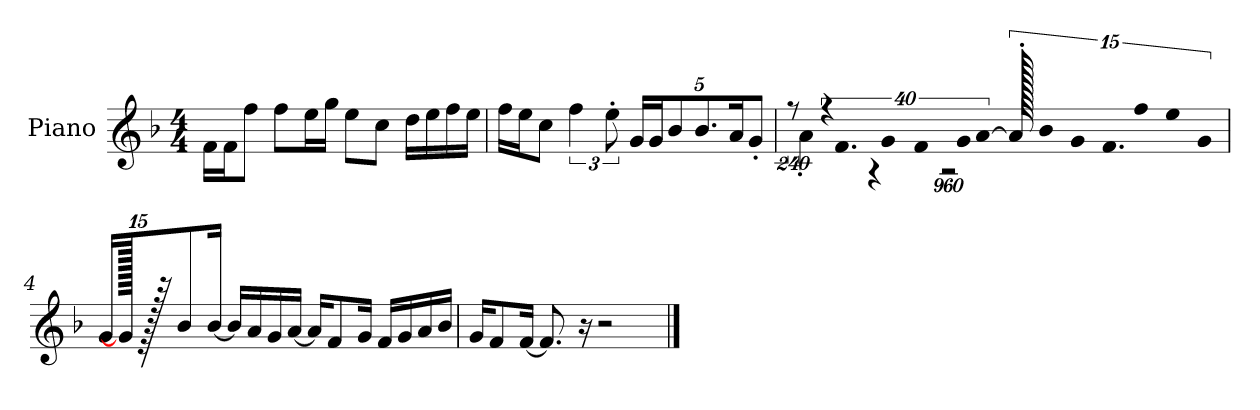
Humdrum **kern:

**kern
*part1
*staff1
*I"Piano
*I'P-no
*clefG2
*k[b-]
*M4/4
*MM90
=1
16f\LL
16f\J
8ff\J
8ff\L
16ee\L
16gg\JJ
8ee\L
8cc\J
16dd\LL
16ee\
16ff\
16ee\JJ
=2
16ff\LL
16ee\J
8cc\J
6ff\
12ee'\
*Xbrackettup
20g/LL
20g/J
10b-/
10.b-/
20a/K
10g'/J
=3
*brackettup
!LO:N:vis=16
*^
1920%137r	1920ryy
.	4a'\
!LO:N:vis=32	!
640%23r	.
!LO:N:vis=16.	!
960%103f/LL	.
!LO:N:vis=16	!
1920%137g/	.
.	4r
!LO:N:vis=16	!
1920%137f/	.
!LO:N:vis=32	!
640%23g/K	.
[384%41a/J	.
1920a'/]	.
*Xbrackettup	*
!LO:N:vis=32	!
640%23b-/KLL	1920%959r
!LO:N:vis=16	!
1920%137g/	.
!LO:N:vis=16.	!
960%103f/J	.
!LO:N:vis=8	!
960%137ff/	.
!LO:N:vis=16	!
1920%137ee/L	.
[240%17g/J	.
*v	*v
!!LO:LB:g=z
=4
16g/KL
1920g/]
1920r
8b-/
[16b-/Jk
16b-/LL]
16a/
16g/
[16a/JJ
16a/KL]
8f/
16g/Jk
16f/LL
16g/
16a/
16b-/JJ
=5
16g/KL
8f/
[16f/Jk
8.f/]
16r
2r
==
*-
